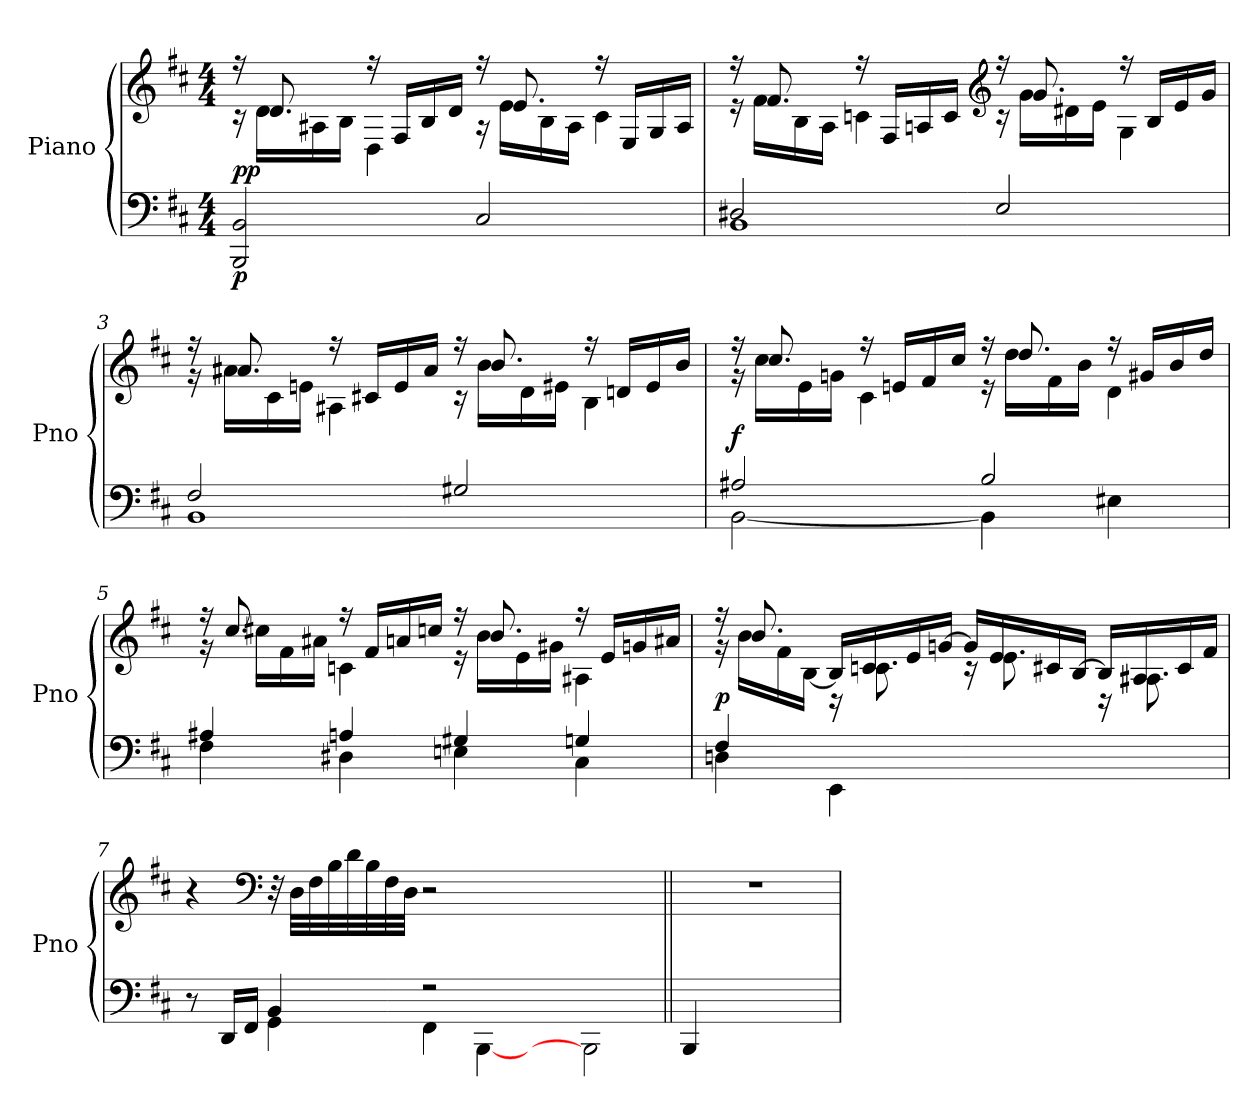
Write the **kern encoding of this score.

**kern	**dynam	**kern	**dynam
*part2	*part2	*part1	*part1
*staff2	*staff2	*staff1	*staff1
*I"Piano	*	*I"Piano	*
*I'Pno	*	*I'Pno	*
*clefF4	*	*clefG2	*
*k[f#c#]	*	*k[f#c#]	*
*M4/4	*	*M4/4	*
*MM110	*	*MM110	*
=1	=1	=1	=1
*	*	*^	*
!	!LO:DY:b	!	!	!LO:DY:b
!	!	!	!	!LO:DY:n=1:b
2BBB/ 2BB/	p	16r	16r	p p
.	.	8.d/	16d\LL	.
.	.	.	16A#X\	.
.	.	.	16B\JJ	.
.	.	16r	4D\	.
.	.	16F#/LL	.	.
.	.	16B/	.	.
.	.	16d/JJ	.	.
2C#/	.	16r	16r	.
.	.	8.e/	16e\LL	.
.	.	.	16B\	.
.	.	.	16A#\JJ	.
.	.	16r	4c#\	.
.	.	16E/LL	.	.
.	.	16G/	.	.
.	.	16A#/JJ	.	.
!!LO:LB:g=z	!!
=2	=2	=2	=2	=2
*^	*	*	*	*
2D#X/	1BB	.	16r	16r	.
.	.	.	8.f#/	16f#\LL	.
.	.	.	.	16B\	.
.	.	.	.	16A\JJ	.
.	.	.	16r	4cn\	.
.	.	.	16F#/LL	.	.
.	.	.	16An/	.	.
.	.	.	16c/JJ	.	.
*	*	*	*clefG2	*	*
2E/	.	.	16r	16r	.
.	.	.	8.g/	16g\LL	.
.	.	.	.	16d#X\	.
.	.	.	.	16e\JJ	.
.	.	.	16r	4G\	.
.	.	.	16B/LL	.	.
.	.	.	16e/	.	.
.	.	.	16g/JJ	.	.
!!LO:LB:g=z	!!
=3	=3	=3	=3	=3	=3
2F#/	1BB	.	16r	16r	.
.	.	.	8.a#X/	16a#\LL	.
.	.	.	.	16c#\	.
.	.	.	.	16en\JJ	.
.	.	.	16r	4A#X\	.
.	.	.	16c#X/LL	.	.
.	.	.	16e/	.	.
.	.	.	16a#/JJ	.	.
2G#X/	.	.	16r	16r	.
.	.	.	8.b/	16b\LL	.
.	.	.	.	16d\	.
.	.	.	.	16e#X\JJ	.
.	.	.	16r	4B\	.
.	.	.	16dn/LL	.	.
.	.	.	16e#/	.	.
.	.	.	16b/JJ	.	.
!!LO:LB:g=z	!!
=4	=4	=4	=4	=4	=4
!	!	!	!	!	!LO:DY:b
2A#X/	[2BB\	.	16r	16r	f
.	.	.	8.cc#/	16cc#\LL	.
.	.	.	.	16e\	.
.	.	.	.	16gn\JJ	.
.	.	.	16r	4c#\	.
.	.	.	16en/LL	.	.
.	.	.	16f#/	.	.
.	.	.	16cc#/JJ	.	.
2B/	4BB\]	.	16r	16r	.
.	.	.	8.dd/	16dd\LL	.
.	.	.	.	16f#\	.
.	.	.	.	16b\JJ	.
.	4E#X\	.	16r	4d\	.
.	.	.	16g#X/LL	.	.
.	.	.	16b/	.	.
.	.	.	16dd/JJ	.	.
!!LO:LB:g=z	!!
=5	=5	=5	=5	=5	=5
4A#X/	4F#\	.	16r	16r	.
.	.	.	8.cc#/	16cc#X\LL	.
.	.	.	.	16f#\	.
.	.	.	.	16a#X\JJ	.
4An/	4D#X\	.	16r	4cn\	.
.	.	.	16f#/LL	.	.
.	.	.	16an/	.	.
.	.	.	16ccn/JJ	.	.
4G#X/	4En\	.	16r	16r	.
.	.	.	8.b/	16b\LL	.
.	.	.	.	16e\	.
.	.	.	.	16g#X\JJ	.
4Gn/	4C#\	.	16r	4A#X\	.
.	.	.	16e/LL	.	.
.	.	.	16gn/	.	.
.	.	.	16a#X/JJ	.	.
!!LO:PB:g=z	!!
=6	=6	=6	=6	=6	=6
!	!	!	!	!	!LO:DY:b
4F#/	4Dn\	.	16r	16r	p
.	.	.	8.b/	16b\LL	.
.	.	.	.	16f#\	.
.	.	.	.	[16B\JJ	.
2.ryy	4EE\	.	16B/LL]	16r	.
.	.	.	16cn/	8.c\	.
.	.	.	16e/	.	.
.	.	.	[16gn/JJ	.	.
.	2ryy	.	16g/LL]	16r	.
.	.	.	16e/	8.e\	.
.	.	.	16c#X/	.	.
.	.	.	[16B/JJ	.	.
*	*	*	*MM100	*	*
.	.	.	16B/LL]	16r	.
.	.	.	16A#X/	8.A#\	.
.	.	.	16c#/	.	.
.	.	.	16f#/JJ	.	.
!!LO:LB:g=z	!!
=7	=7	=7	=7	=7	=7
*	*	*	*MM80	*	*
8r	4ryy	.	4r	2.ryy	.
16DD/LL	.	.	.	.	.
16FF#/JJ	.	.	.	.	.
*	*	*	*clefF4	*	*
4BB/	4GG\	.	32r	.	.
.	.	.	32D\LLL	.	.
.	.	.	32F#\	.	.
.	.	.	32B\	.	.
.	.	.	32d\	.	.
.	.	.	32B\	.	.
.	.	.	32F#\	.	.
.	.	.	32D\JJJ	.	.
*	*	*	*MM100	*	*
2r	4FF#\	.	2r	.	.
*	*	*	*MM80	*	*
.	[4BBB\	.	.	1ryy	.
2.ryy	4ryy	.	2.ryy	.	.
.	2BBB\]	.	.	.	.
*v	*v	*	*	*	*
*	*	*v	*v	*
=8||	=8||	=8||	=8||
4BBB/	.	1r	.
2.ryy	.	.	.
=	=	=	=
*-	*-	*-	*-
